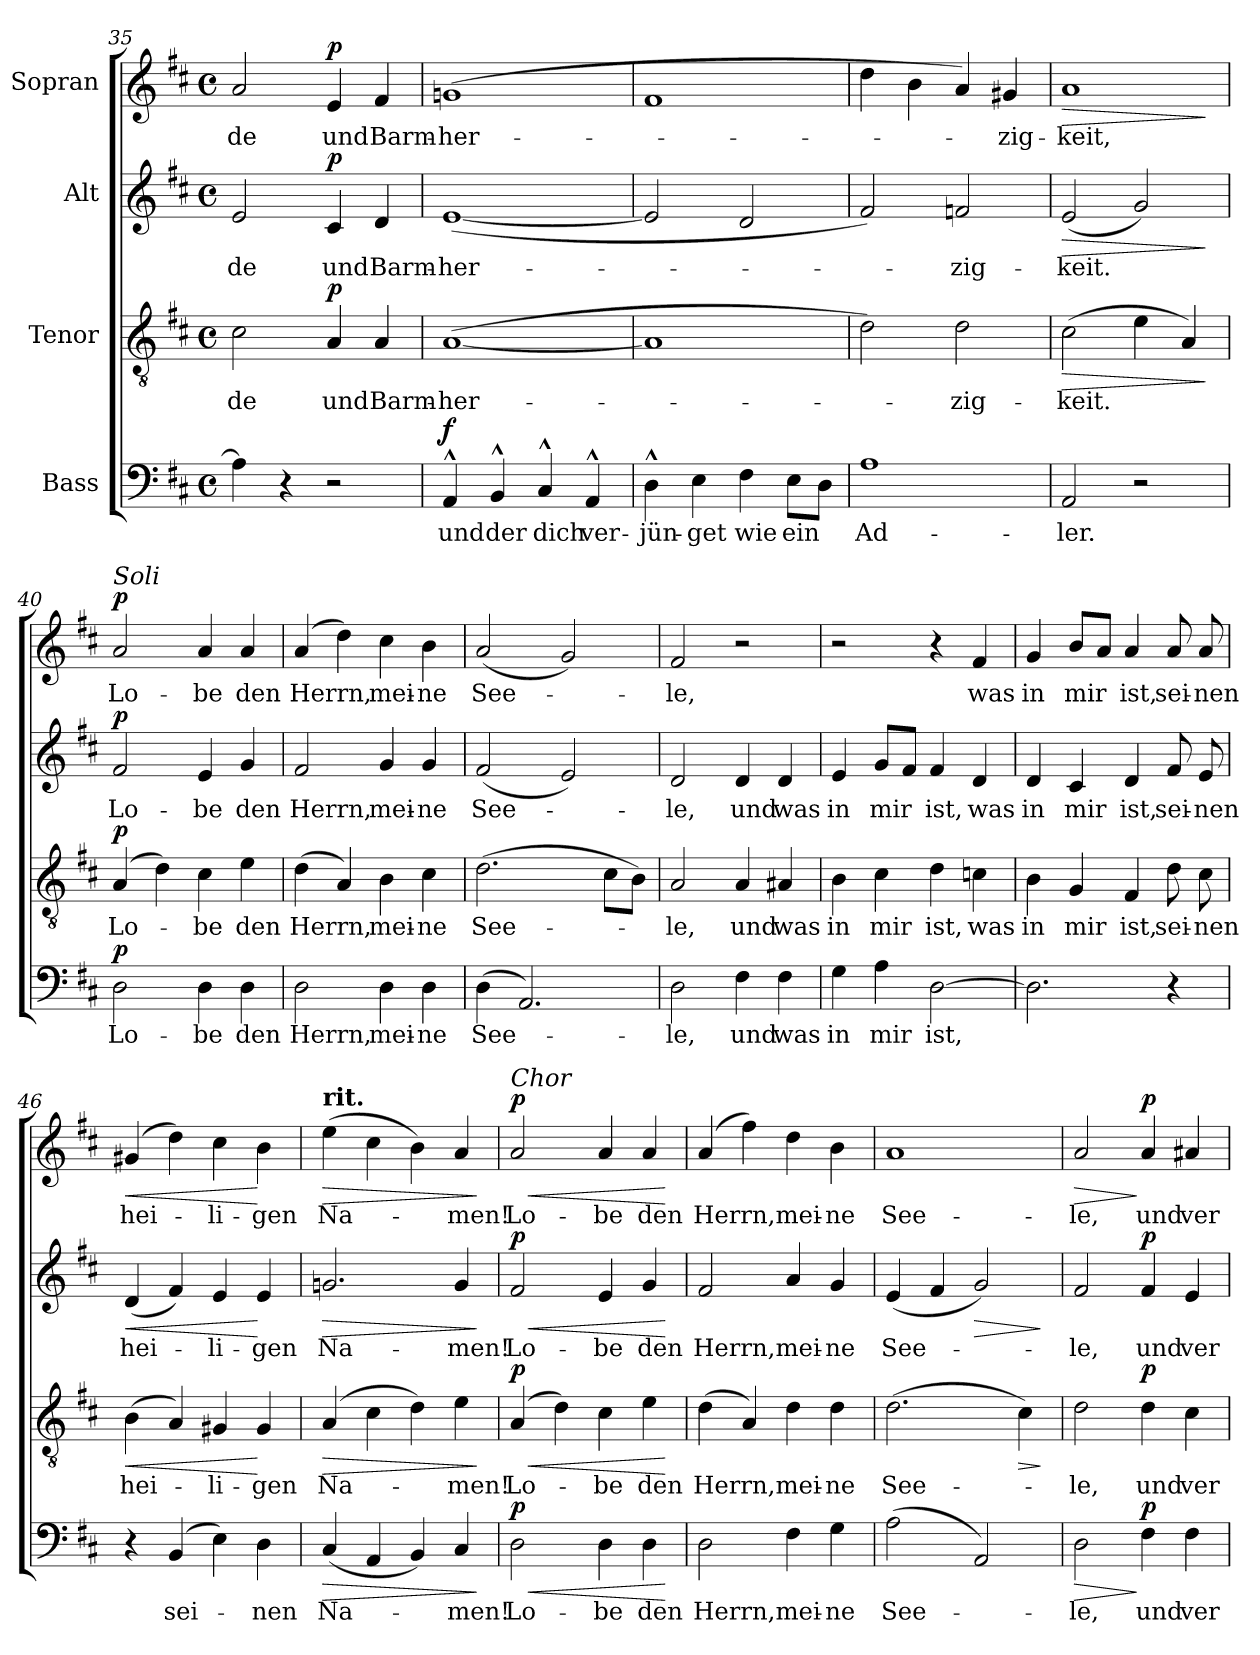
**kern	**text	**dynam	**kern	**text	**dynam	**kern	**text	**dynam	**kern	**text	**dynam
*part4	*part4	*part4	*part3	*part3	*part3	*part2	*part2	*part2	*part1	*part1	*part1
*staff4	*staff4	*staff4	*staff3	*staff3	*staff3	*staff2	*staff2	*staff2	*staff1	*staff1	*staff1
*I"Bass	*	*	*I"Tenor	*	*	*I"Alt	*	*	*I"Sopran	*	*
!!LO:PB:g=z
*clefF4	*	*	*clefGv2	*	*	*clefG2	*	*	*clefG2	*	*
*k[f#c#]	*	*	*k[f#c#]	*	*	*k[f#c#]	*	*	*k[f#c#]	*	*
*M4/4	*	*	*M4/4	*	*	*M4/4	*	*	*M4/4	*	*
*met(c)	*	*	*met(c)	*	*	*met(c)	*	*	*met(c)	*	*
=35	=35	=35	=35	=35	=35	=35	=35	=35	=35	=35	=35
4A\]	.	.	2c#\	-de	.	2e/	-de	.	2a/	-de	.
4r	.	.	.	.	.	.	.	.	.	.	.
!	!	!	!	!	!LO:DY:a	!	!	!LO:DY:a	!	!	!LO:DY:a
2r	.	.	4A/	und	p	4c#/	und	p	4e/	und	p
.	.	.	4A/	Barm-	.	4d/	Barm-	.	4f#/	Barm-	.
=36	=36	=36	=36	=36	=36	=36	=36	=36	=36	=36	=36
!	!	!LO:DY:a	!	!	!	!	!	!	!	!	!
4AA^^/	und	f	([1A	-her-	.	([1e	-her-	.	(1gn	-her-	.
4BB^^/	der	.	.	.	.	.	.	.	.	.	.
4C#^^/	dich	.	.	.	.	.	.	.	.	.	.
4AA^^/	ver-	.	.	.	.	.	.	.	.	.	.
=37	=37	=37	=37	=37	=37	=37	=37	=37	=37	=37	=37
4D^^\	-jün-	.	1A]	.	.	2e/]	.	.	1f#	.	.
4E\	-get	.	.	.	.	.	.	.	.	.	.
4F#\	wie	.	.	.	.	2d/	.	.	.	.	.
8E\L	ein	.	.	.	.	.	.	.	.	.	.
8D\J	.	.	.	.	.	.	.	.	.	.	.
=38	=38	=38	=38	=38	=38	=38	=38	=38	=38	=38	=38
1A	Ad-	.	2d\)	.	.	2f#/)	.	.	4dd\	.	.
.	.	.	.	.	.	.	.	.	4b\	.	.
.	.	.	2d\	-zig-	.	2fn/	-zig-	.	4a/)	.	.
.	.	.	.	.	.	.	.	.	4g#X/	-zig-	.
=39	=39	=39	=39	=39	=39	=39	=39	=39	=39	=39	=39
!	!	!	!	!	!LO:HP:b	!	!	!LO:HP:b	!	!	!LO:HP:b
2AA/	-ler.	.	(2c#\	-keit.	>	(2e/	-keit.	>	1a	-keit,	>
2r	.	.	4e\	.	.	2g/)	.	.	.	.	.
.	.	.	4A/)	.	.	.	.	.	.	.	.
.	.	.	.	.	]	.	.	]	.	.	]
!!LO:LB:g=z
=40	=40	=40	=40	=40	=40	=40	=40	=40	=40	=40	=40
!	!	!	!	!	!	!	!	!	!LO:TX:a:i:t=Soli	!	!
!	!	!LO:DY:a	!	!	!LO:DY:a	!	!	!LO:DY:a	!	!	!LO:DY:a
2D\	Lo-	p	(4A/	Lo-	p	2f#/	Lo-	p	2a/	Lo-	p
.	.	.	4d\)	.	.	.	.	.	.	.	.
4D\	-be	.	4c#\	-be	.	4e/	-be	.	4a/	-be	.
4D\	den	.	4e\	den	.	4g/	den	.	4a/	den	.
=41	=41	=41	=41	=41	=41	=41	=41	=41	=41	=41	=41
2D\	Herrn,	.	(4d\	Herrn,	.	2f#/	Herrn,	.	(4a/	Herrn,	.
.	.	.	4A/)	.	.	.	.	.	4dd\)	.	.
4D\	mei-	.	4B\	mei-	.	4g/	mei-	.	4cc#\	mei-	.
4D\	-ne	.	4c#\	-ne	.	4g/	-ne	.	4b\	-ne	.
=42	=42	=42	=42	=42	=42	=42	=42	=42	=42	=42	=42
(4D\	See-	.	(2.d\	See-	.	(2f#/	See-	.	(2a/	See-	.
2.AA/)	.	.	.	.	.	.	.	.	.	.	.
.	.	.	.	.	.	2e/)	.	.	2g/)	.	.
.	.	.	8c#\L	.	.	.	.	.	.	.	.
.	.	.	8B\J)	.	.	.	.	.	.	.	.
=43	=43	=43	=43	=43	=43	=43	=43	=43	=43	=43	=43
2D\	-le,	.	2A/	-le,	.	2d/	-le,	.	2f#/	-le,	.
4F#\	und	.	4A/	und	.	4d/	und	.	2r	.	.
4F#\	was	.	4A#X/	was	.	4d/	was	.	.	.	.
=44	=44	=44	=44	=44	=44	=44	=44	=44	=44	=44	=44
4G\	in	.	4B\	in	.	4e/	in	.	2r	.	.
4A\	mir	.	4c#\	mir	.	8g/L	mir	.	.	.	.
.	.	.	.	.	.	8f#/J	.	.	.	.	.
[2D\	ist,	.	4d\	ist,	.	4f#/	ist,	.	4r	.	.
.	.	.	4cn\	was	.	4d/	was	.	4f#/	was	.
!!LO:LB:g=z
=45	=45	=45	=45	=45	=45	=45	=45	=45	=45	=45	=45
2.D\]	.	.	4B\	in	.	4d/	in	.	4g/	in	.
.	.	.	4G/	mir	.	4c#/	mir	.	8b/L	mir	.
.	.	.	.	.	.	.	.	.	8a/J	.	.
.	.	.	4F#/	ist,	.	4d/	ist,	.	4a/	ist,	.
4r	.	.	8d\	sei-	.	8f#/	sei-	.	8a/	sei-	.
.	.	.	8c#\	-nen	.	8e/	-nen	.	8a/	-nen	.
=46	=46	=46	=46	=46	=46	=46	=46	=46	=46	=46	=46
!	!	!	!	!	!LO:HP:b	!	!	!LO:HP:b	!	!	!LO:HP:b
4r	.	.	(4B\	hei-	<	(4d/	hei-	<	(4g#X/	hei-	<
(4BB/	sei-	.	4A/)	.	.	4f#/)	.	.	4dd\)	.	.
4E\)	.	.	4G#X/	-li-	.	4e/	-li-	.	4cc#\	-li-	.
4D\	-nen	.	4G#/	-gen	[	4e/	-gen	[	4b\	-gen	[
=47	=47	=47	=47	=47	=47	=47	=47	=47	=47	=47	=47
!	!	!	!	!	!	!	!	!	!LO:TX:a:B:t=rit.	!	!
!	!	!LO:HP:b	!	!	!LO:HP:b	!	!	!LO:HP:b	!	!	!LO:HP:b
(4C#/	Na-	>	(4A/	Na-	>	2.gn/	Na-	>	(4ee\	Na-	>
4AA/	.	.	4c#\	.	.	.	.	.	4cc#\	.	.
4BB/)	.	.	4d\)	.	.	.	.	.	4b\)	.	.
4C#/	-men!	.	4e\	-men!	.	4g/	-men!	.	4a/	-men!	.
.	.	]	.	.	]	.	.	]	.	.	]
=48	=48	=48	=48	=48	=48	=48	=48	=48	=48	=48	=48
*	*	*	*	*	*	*	*	*	*MM90	*	*
!	!	!	!	!	!	!	!	!	!LO:TX:a:i:t=Chor	!	!
!	!	!LO:HP:b	!	!	!LO:HP:b	!	!	!LO:HP:b	!	!	!LO:HP:b
!	!	!LO:DY:n=1:a	!	!	!LO:DY:n=1:a	!	!	!LO:DY:n=1:a	!	!	!LO:DY:n=1:a
2D\	Lo-	< p	(4A/	Lo-	< p	2f#/	Lo-	< p	2a/	Lo-	< p
.	.	.	4d\)	.	.	.	.	.	.	.	.
4D\	-be	.	4c#\	-be	.	4e/	-be	.	4a/	-be	.
4D\	den	.	4e\	den	.	4g/	den	.	4a/	den	.
.	.	[	.	.	[	.	.	[	.	.	[
=49	=49	=49	=49	=49	=49	=49	=49	=49	=49	=49	=49
2D\	Herrn,	.	(4d\	Herrn,	.	2f#/	Herrn,	.	(4a/	Herrn,	.
.	.	.	4A/)	.	.	.	.	.	4ff#\)	.	.
4F#\	mei-	.	4d\	mei-	.	4a/	mei-	.	4dd\	mei-	.
4G\	-ne	.	4d\	-ne	.	4g/	-ne	.	4b\	-ne	.
!!LO:PB:g=z
=50	=50	=50	=50	=50	=50	=50	=50	=50	=50	=50	=50
(2A\	See-	.	(2.d\	See-	.	(4e/	See-	.	1a	See-	.
.	.	.	.	.	.	4f#/	.	.	.	.	.
!	!	!	!	!	!	!	!	!LO:HP:b	!	!	!
2AA/)	.	.	.	.	.	2g/)	.	>	.	.	.
!	!	!	!	!	!LO:HP:b	!	!	!	!	!	!
.	.	.	4c#\)	.	>	.	.	.	.	.	.
.	.	.	.	.	]	.	.	]	.	.	.
=51	=51	=51	=51	=51	=51	=51	=51	=51	=51	=51	=51
!	!	!LO:HP:b	!	!	!	!	!	!	!	!	!LO:HP:b
2D\	-le,	>	2d\	-le,	.	2f#/	-le,	.	2a/	-le,	>
!	!	!LO:DY:n=1:a	!	!	!LO:DY:a	!	!	!LO:DY:a	!	!	!LO:DY:n=1:a
4F#\	und	] p	4d\	und	p	4f#/	und	p	4a/	und	] p
4F#\	ver-	.	4c#\	ver-	.	4e/	ver-	.	4a#X/	ver-	.
=	=	=	=	=	=	=	=	=	=	=	=
*-	*-	*-	*-	*-	*-	*-	*-	*-	*-	*-	*-
